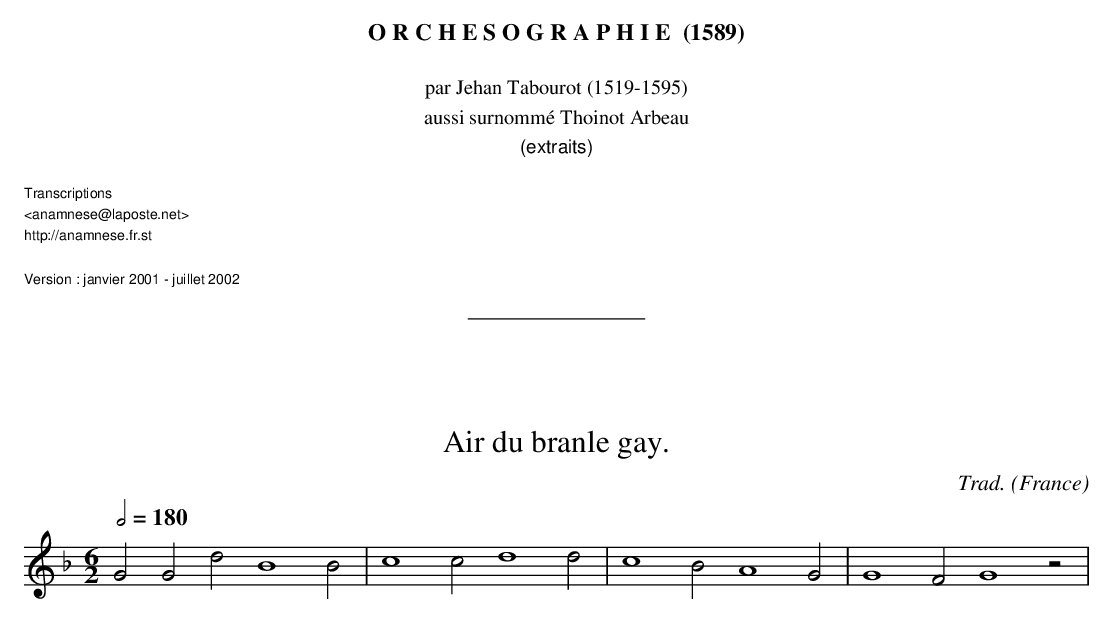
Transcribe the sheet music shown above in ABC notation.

X:1
T:Air du branle gay.
C:Trad.
O:France
M:6/2
L:1/2
Q:1/2=180
K:F
GGd B2B | c2c d2d | c2B A2G | G2F G2z |
